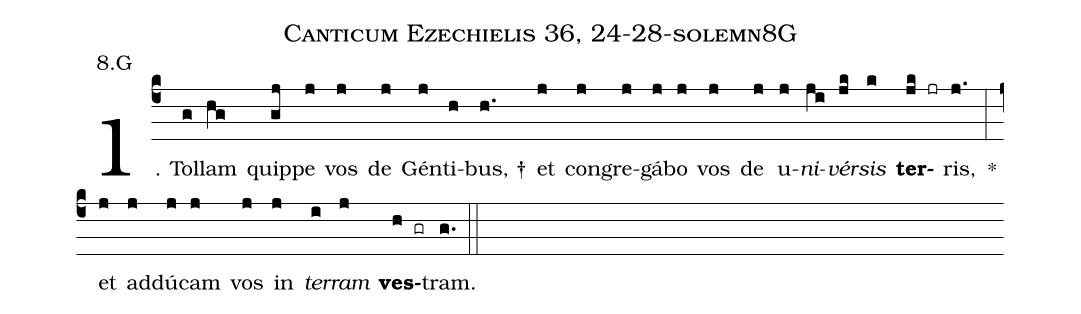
name: Canticum Ezechielis 36, 24-28-solemn8G;
annotation: 8.G;
%%
(c4)1. Tol(g)lam(hg) quip(gj)pe(j) vos(j) de(j) Gén(j)ti(h)bus, †(h.) et(j) con(j)gre(j)gá(j)bo(j) vos(j) de(j) u(j)<i>ni</i>(ji)<i>vér</i>(jk)<i>sis</i>(k) <b>ter</b>(jk jr)ris,(j.) *(:) et(j) ad(j)dú(j)cam(j) vos(j) in(j) <i>ter</i>(i)<i>ram</i>(j) <b>ves</b>(h gr)tram.(g.) (::)
